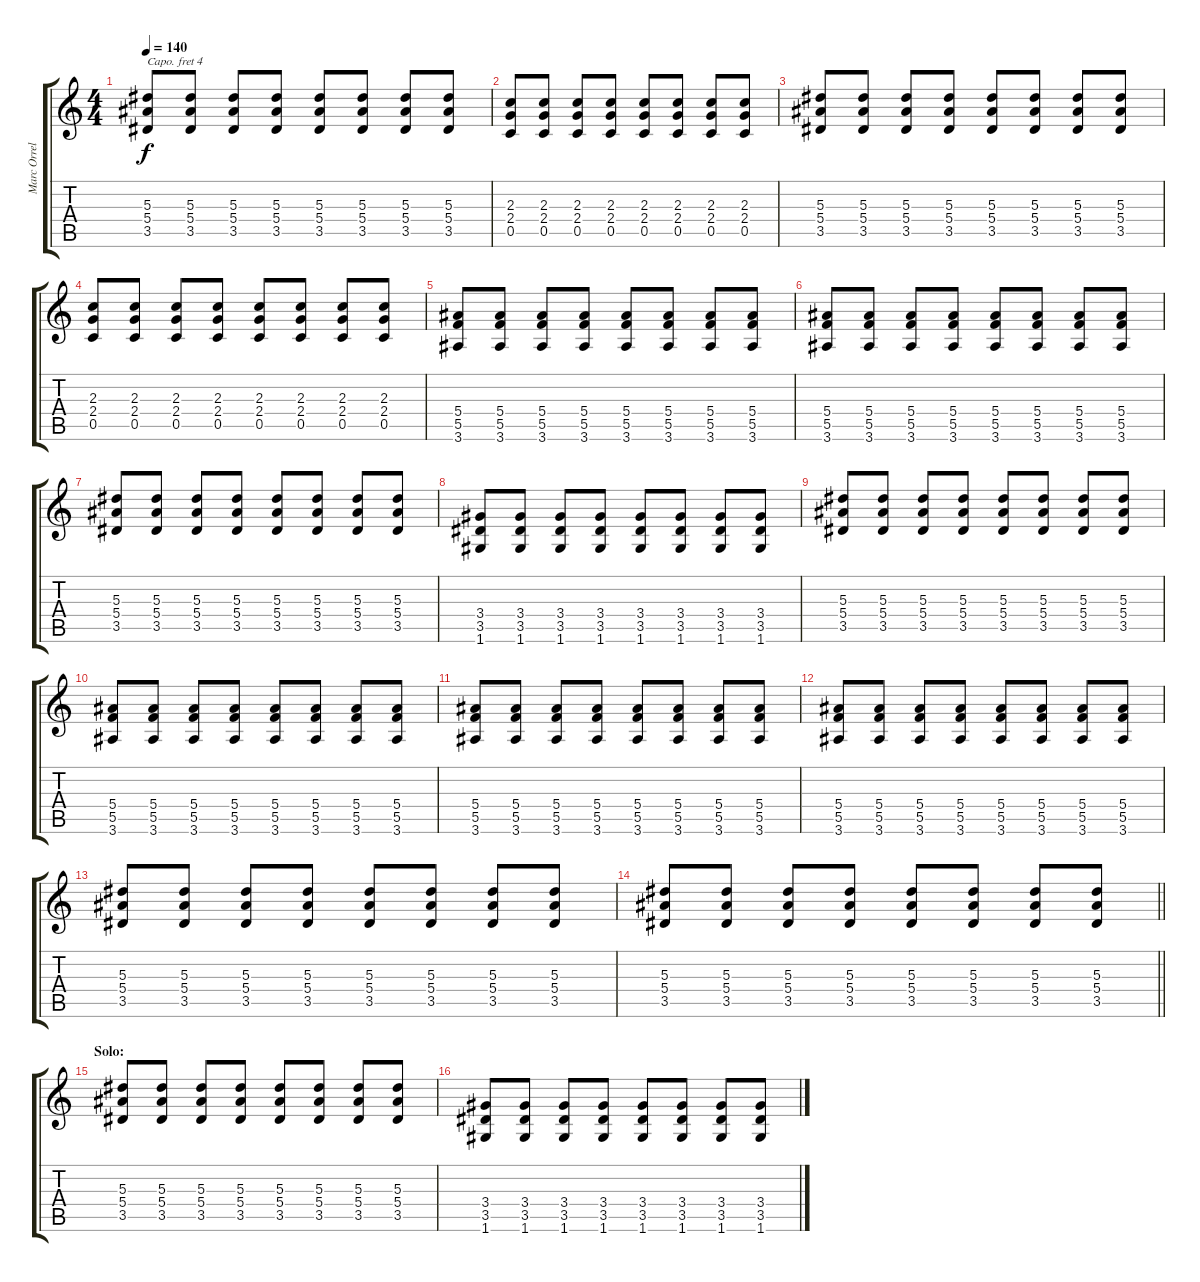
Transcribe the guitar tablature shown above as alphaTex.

\track ("Marc Orrell" "Marc Orrel") {instrument overdrivenguitar}
\staff {score tabs}
\capo 4
\tuning (Eb4 Bb3 Gb3 Db3 Ab2 Eb2) {hide}
\ts (4 4)
\tempo 140
\clef g2
\ks c
(5.3 5.4 3.5).8{dy f} (5.3 5.4 3.5).8 (5.3 5.4 3.5).8 (5.3 5.4 3.5).8 (5.3 5.4 3.5).8 (5.3 5.4 3.5).8 (5.3 5.4 3.5).8 (5.3 5.4 3.5).8 |
(2.3 2.4 0.5).8 (2.3 2.4 0.5).8 (2.3 2.4 0.5).8 (2.3 2.4 0.5).8 (2.3 2.4 0.5).8 (2.3 2.4 0.5).8 (2.3 2.4 0.5).8 (2.3 2.4 0.5).8 |
(5.3 5.4 3.5).8 (5.3 5.4 3.5).8 (5.3 5.4 3.5).8 (5.3 5.4 3.5).8 (5.3 5.4 3.5).8 (5.3 5.4 3.5).8 (5.3 5.4 3.5).8 (5.3 5.4 3.5).8 |
(2.3 2.4 0.5).8 (2.3 2.4 0.5).8 (2.3 2.4 0.5).8 (2.3 2.4 0.5).8 (2.3 2.4 0.5).8 (2.3 2.4 0.5).8 (2.3 2.4 0.5).8 (2.3 2.4 0.5).8 |
(5.4 5.5 3.6).8 (5.4 5.5 3.6).8 (5.4 5.5 3.6).8 (5.4 5.5 3.6).8 (5.4 5.5 3.6).8 (5.4 5.5 3.6).8 (5.4 5.5 3.6).8 (5.4 5.5 3.6).8 |
(5.4 5.5 3.6).8 (5.4 5.5 3.6).8 (5.4 5.5 3.6).8 (5.4 5.5 3.6).8 (5.4 5.5 3.6).8 (5.4 5.5 3.6).8 (5.4 5.5 3.6).8 (5.4 5.5 3.6).8 |
(5.3 5.4 3.5).8{volume 13 instrument overdrivenguitar} (5.3 5.4 3.5).8 (5.3 5.4 3.5).8 (5.3 5.4 3.5).8 (5.3 5.4 3.5).8 (5.3 5.4 3.5).8 (5.3 5.4 3.5).8 (5.3 5.4 3.5).8 |
(3.4 3.5 1.6).8 (3.4 3.5 1.6).8 (3.4 3.5 1.6).8 (3.4 3.5 1.6).8 (3.4 3.5 1.6).8 (3.4 3.5 1.6).8 (3.4 3.5 1.6).8 (3.4 3.5 1.6).8 |
(5.3 5.4 3.5).8{volume 13 instrument overdrivenguitar} (5.3 5.4 3.5).8 (5.3 5.4 3.5).8 (5.3 5.4 3.5).8 (5.3 5.4 3.5).8 (5.3 5.4 3.5).8 (5.3 5.4 3.5).8 (5.3 5.4 3.5).8 |
(5.4 5.5 3.6).8 (5.4 5.5 3.6).8 (5.4 5.5 3.6).8 (5.4 5.5 3.6).8 (5.4 5.5 3.6).8 (5.4 5.5 3.6).8 (5.4 5.5 3.6).8 (5.4 5.5 3.6).8 |
(5.4 5.5 3.6).8 (5.4 5.5 3.6).8 (5.4 5.5 3.6).8 (5.4 5.5 3.6).8 (5.4 5.5 3.6).8 (5.4 5.5 3.6).8 (5.4 5.5 3.6).8 (5.4 5.5 3.6).8 |
(5.4 5.5 3.6).8 (5.4 5.5 3.6).8 (5.4 5.5 3.6).8 (5.4 5.5 3.6).8 (5.4 5.5 3.6).8 (5.4 5.5 3.6).8 (5.4 5.5 3.6).8 (5.4 5.5 3.6).8 |
(5.3 5.4 3.5).8{volume 13 instrument overdrivenguitar} (5.3 5.4 3.5).8 (5.3 5.4 3.5).8 (5.3 5.4 3.5).8 (5.3 5.4 3.5).8 (5.3 5.4 3.5).8 (5.3 5.4 3.5).8 (5.3 5.4 3.5).8 |
\barLineRight lightlight
(5.3 5.4 3.5).8{instrument overdrivenguitar} (5.3 5.4 3.5).8 (5.3 5.4 3.5).8 (5.3 5.4 3.5).8 (5.3 5.4 3.5).8 (5.3 5.4 3.5).8 (5.3 5.4 3.5).8 (5.3 5.4 3.5).8 |
\section ("" "Solo:")
(5.3 5.4 3.5).8{volume 10 instrument overdrivenguitar} (5.3 5.4 3.5).8 (5.3 5.4 3.5).8 (5.3 5.4 3.5).8 (5.3 5.4 3.5).8 (5.3 5.4 3.5).8 (5.3 5.4 3.5).8 (5.3 5.4 3.5).8 |
(3.4 3.5 1.6).8 (3.4 3.5 1.6).8 (3.4 3.5 1.6).8 (3.4 3.5 1.6).8 (3.4 3.5 1.6).8 (3.4 3.5 1.6).8 (3.4 3.5 1.6).8 (3.4 3.5 1.6).8
